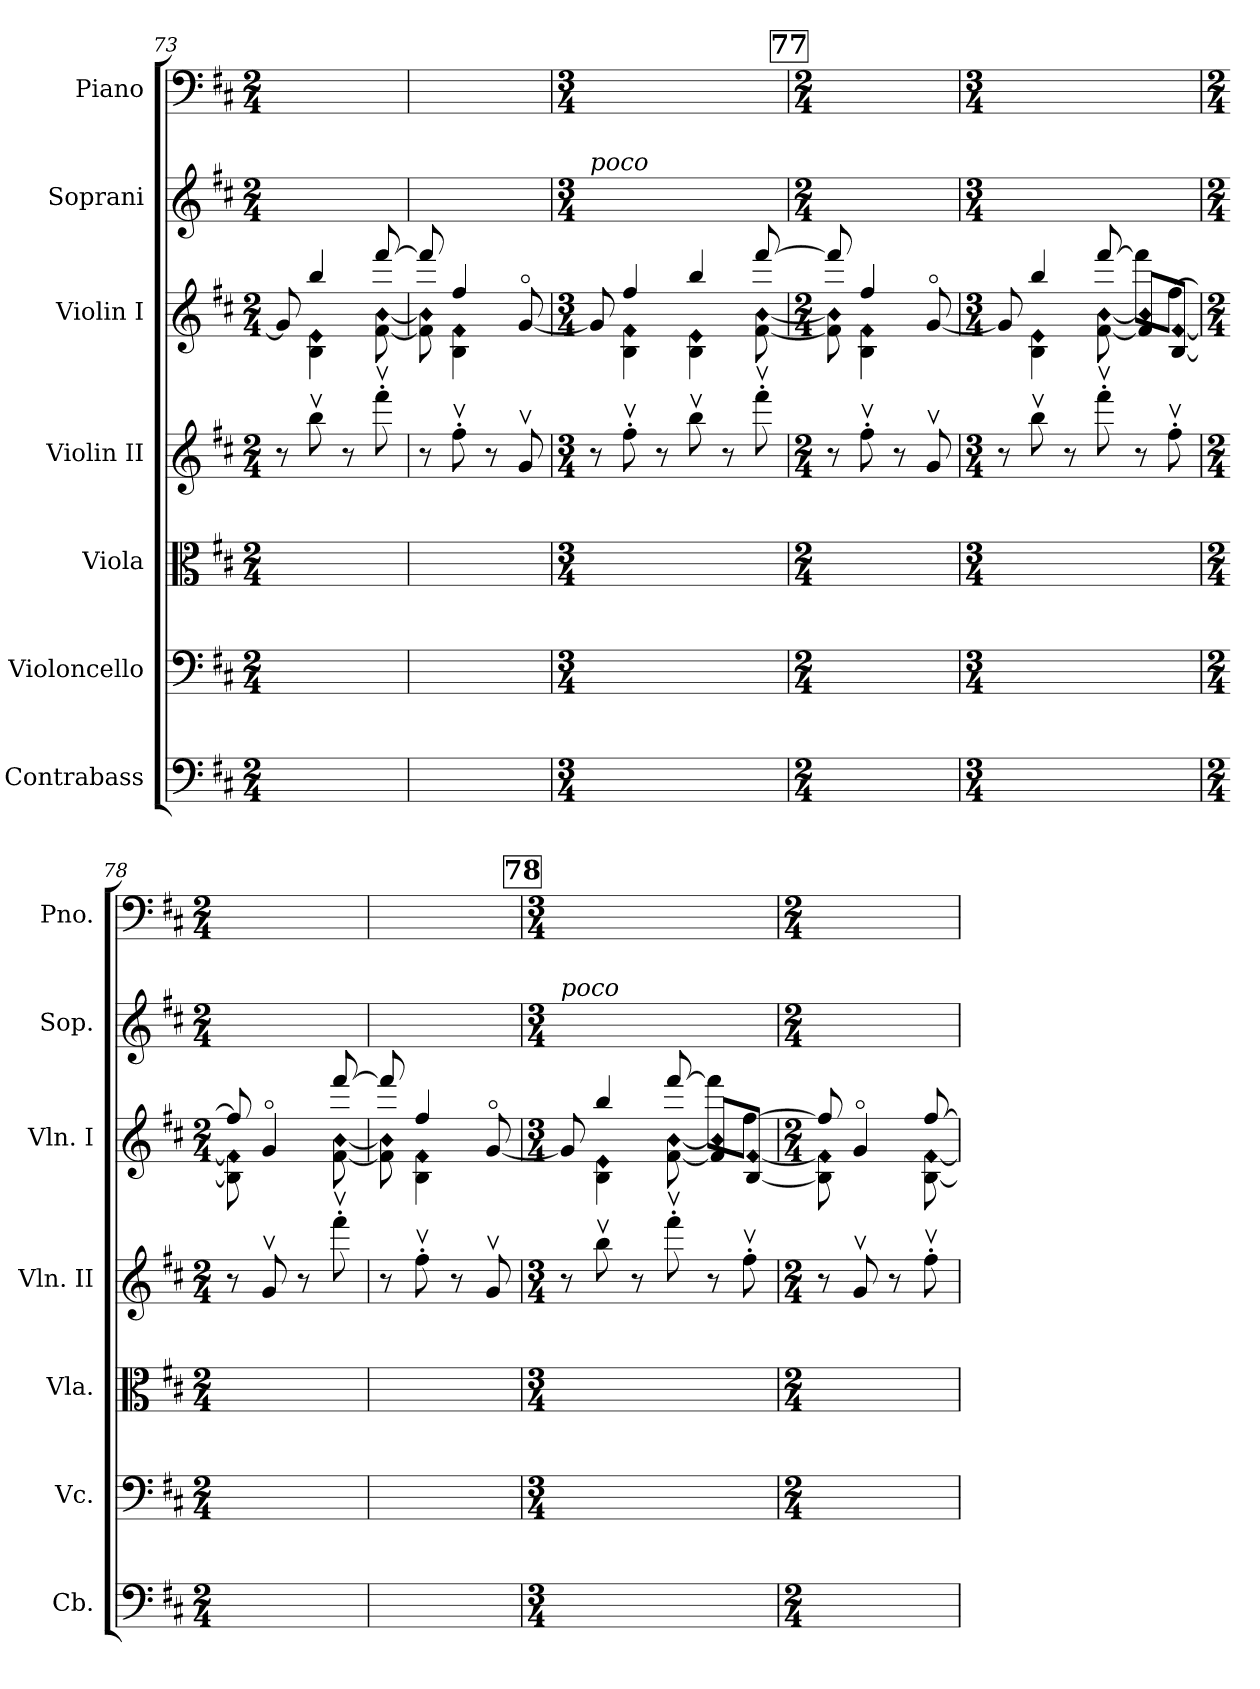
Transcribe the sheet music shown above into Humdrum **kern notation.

**kern	**kern	**kern	**kern	**kern	**kern	**kern
*part7	*part6	*part5	*part4	*part3	*part2	*part1
*staff7	*staff6	*staff5	*staff4	*staff3	*staff2	*staff1
*I"Contrabass	*I"Violoncello	*I"Viola	*I"Violin II	*I"Violin I	*I"Soprani	*I"Piano
*I'Cb.	*I'Vc.	*I'Vla.	*I'Vln. II	*I'Vln. I	*I'Sop.	*I'Pno.
*clefF4	*clefF4	*clefC3	*clefG2	*clefG2	*clefG2	*clefF4
*ITrd7c12	*	*	*	*	*	*
*k[f#c#]	*k[f#c#]	*k[f#c#]	*k[f#c#]	*k[f#c#]	*k[f#c#]	*k[f#c#]
*D:	*D:	*D:	*D:	*D:	*D:	*D:
*M2/4	*M2/4	*M2/4	*M2/4	*M2/4	*M2/4	*M2/4
=73	=73	=73	=73	=73	=73	=73
*	*	*	*	*^	*	*
2ryy	2ryy	4ryy	8r	8ryy	8g]	8ryy	2ryy
!	!	!	!	!	!LO:N:n=2:head=diamond	!	!
.	.	.	8bbv	4bb!	4B 4e	8ryy	.
.	.	4ryy	8r	.	.	4ryy	.
!	!	!	!	!	!LO:N:n=2:head=diamond	!	!
.	.	.	8fff#'v	[8fff#!	[8f# [8b	.	.
=74	=74	=74	=74	=74	=74	=74	=74
!	!	!	!	!	!LO:N:n=2:head=diamond	!	!
2ryy	4ryy	4ryy	8r	8fff#!]	8f#] 8b]	8ryy	2ryy
!	!	!	!	!	!LO:N:n=2:head=diamond	!	!
.	.	.	8ff#'v	4ff#!	4B 4f#	8ryy	.
.	4ryy	4ryy	8r	.	.	8ryy	.
.	.	.	8gv	8ryy	[8go	8ryy	.
=75	=75	=75	=75	=75	=75	=75	=75
*M3/4	*M3/4	*M3/4	*M3/4	*M3/4	*	*M3/4	*M3/4
!	!	!	!	!	!	!LO:TX:a:i:t=poco	!
2.ryy	4ryy	4ryy	8r	8ryy	8g]	8ryy	2.ryy
!	!	!	!	!	!LO:N:n=2:head=diamond	!	!
.	.	.	8ff#'v	4ff#!	4B 4f#	4.ryy	.
.	4ryy	4ryy	8r	.	.	.	.
!	!	!	!	!	!LO:N:n=2:head=diamond	!	!
.	.	.	8bbv	4bb!	4B 4e	.	.
.	4ryy	4ryy	8r	.	.	8ryy	.
!	!	!	!	!	!LO:N:n=2:head=diamond	!	!
.	.	.	8fff#'v	[8fff#!	[8f# [8b	8ryy	.
!!LO:REH:place=s1:t=77
=76	=76	=76	=76	=76	=76	=76	=76
*M2/4	*M2/4	*M2/4	*M2/4	*M2/4	*	*M2/4	*M2/4
!	!	!	!	!	!LO:N:n=2:head=diamond	!	!
2ryy	2ryy	4ryy	8r	8fff#!]	8f#] 8b]	4ryy	2ryy
!	!	!	!	!	!LO:N:n=2:head=diamond	!	!
.	.	.	8ff#'v	4ff#!	4B 4f#	.	.
.	.	4ryy	8r	.	.	8ryy	.
.	.	.	8gv	8ryy	[8go	8ryy	.
=77	=77	=77	=77	=77	=77	=77	=77
*M3/4	*M3/4	*M3/4	*M3/4	*M3/4	*	*M3/4	*M3/4
2.ryy	4ryy	4ryy	8r	8ryy	8g]	4ryy	2.ryy
!	!	!	!	!	!LO:N:n=2:head=diamond	!	!
.	.	.	8bbv	4bb!	4B 4e	.	.
.	4ryy	4ryy	8r	.	.	8ryy	.
!	!	!	!	!	!LO:N:n=2:head=diamond	!	!
.	.	.	8fff#'v	[8fff#!	[8f# [8b	8ryy	.
!	!	!	!	!	!LO:N:n=2:head=diamond	!	!
.	4ryy	4ryy	8r	8fff#!\L]	8f#]/ 8b]/L	8ryy	.
!	!	!	!	!	!LO:N:n=2:head=diamond	!	!
.	.	.	8ff#'v	[8ff#!\J	[8B/ [8f#/J	8ryy	.
=78	=78	=78	=78	=78	=78	=78	=78
*M2/4	*M2/4	*M2/4	*M2/4	*M2/4	*	*M2/4	*M2/4
!	!	!	!	!	!LO:N:n=2:head=diamond	!	!
2ryy	2ryy	4ryy	8r	8ff#!]	8B] 8f#]	8ryy	2ryy
.	.	.	8gv	8ryy	4go	8ryy	.
.	.	4ryy	8r	8ryy	.	4ryy	.
!	!	!	!	!	!LO:N:n=2:head=diamond	!	!
.	.	.	8fff#'v	[8fff#!	[8f# [8b	.	.
=79	=79	=79	=79	=79	=79	=79	=79
!	!	!	!	!	!LO:N:n=2:head=diamond	!	!
2ryy	4ryy	4ryy	8r	8fff#!]	8f#] 8b]	8ryy	2ryy
!	!	!	!	!	!LO:N:n=2:head=diamond	!	!
.	.	.	8ff#'v	4ff#!	4B 4f#	8ryy	.
.	4ryy	4ryy	8r	.	.	8ryy	.
.	.	.	8gv	8ryy	[8go	8ryy	.
!!LO:REH:place=s1:t=78
=80	=80	=80	=80	=80	=80	=80	=80
*M3/4	*M3/4	*M3/4	*M3/4	*M3/4	*	*M3/4	*M3/4
!	!	!	!	!	!	!LO:TX:a:i:t=poco	!
2.ryy	4ryy	4ryy	8r	8ryy	8g]	8ryy	2.ryy
!	!	!	!	!	!LO:N:n=2:head=diamond	!	!
.	.	.	8bbv	4bb!	4B 4e	4.ryy	.
.	4ryy	4ryy	8r	.	.	.	.
!	!	!	!	!	!LO:N:n=2:head=diamond	!	!
.	.	.	8fff#'v	[8fff#!	[8f# [8b	.	.
!	!	!	!	!	!LO:N:n=2:head=diamond	!	!
.	4ryy	4ryy	8r	8fff#!\L]	8f#]/ 8b]/L	8ryy	.
!	!	!	!	!	!LO:N:n=2:head=diamond	!	!
.	.	.	8ff#'v	[8ff#!\J	[8B/ [8f#/J	8ryy	.
=81	=81	=81	=81	=81	=81	=81	=81
*M2/4	*M2/4	*M2/4	*M2/4	*M2/4	*	*M2/4	*M2/4
!	!	!	!	!	!LO:N:n=2:head=diamond	!	!
2ryy	2ryy	4ryy	8r	8ff#!]	8B] 8f#]	4ryy	2ryy
.	.	.	8gv	8ryy	4go	.	.
.	.	4ryy	8r	8ryy	.	8ryy	.
!	!	!	!	!	!LO:N:n=2:head=diamond	!	!
.	.	.	8ff#'v	[8ff#!	[8B [8f#	8ryy	.
*	*	*	*	*v	*v	*	*
=	=	=	=	=	=	=
*-	*-	*-	*-	*-	*-	*-
